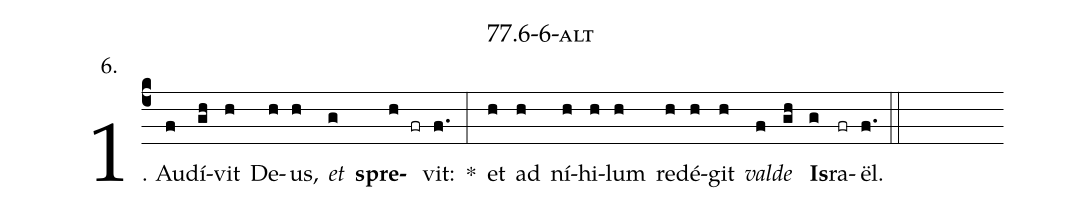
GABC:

name: 77.6-6-alt;
annotation: 6.;
%%
(c4)1. Au(f)dí(gh)vit(h) De(h)us,(h) <i>et</i>(g) <b>spre</b>(h fr)vit:(f.) *(:) et(h) ad(h) ní(h)hi(h)lum(h) red(h)é(h)git(h) <i>val</i>(f)<i>de</i>(gh) <b>Is</b>(g)ra(fr)ël.(f.) (::)


%E(h) u(h) o(f) u(gh) a(g) e.(f.) (::)
